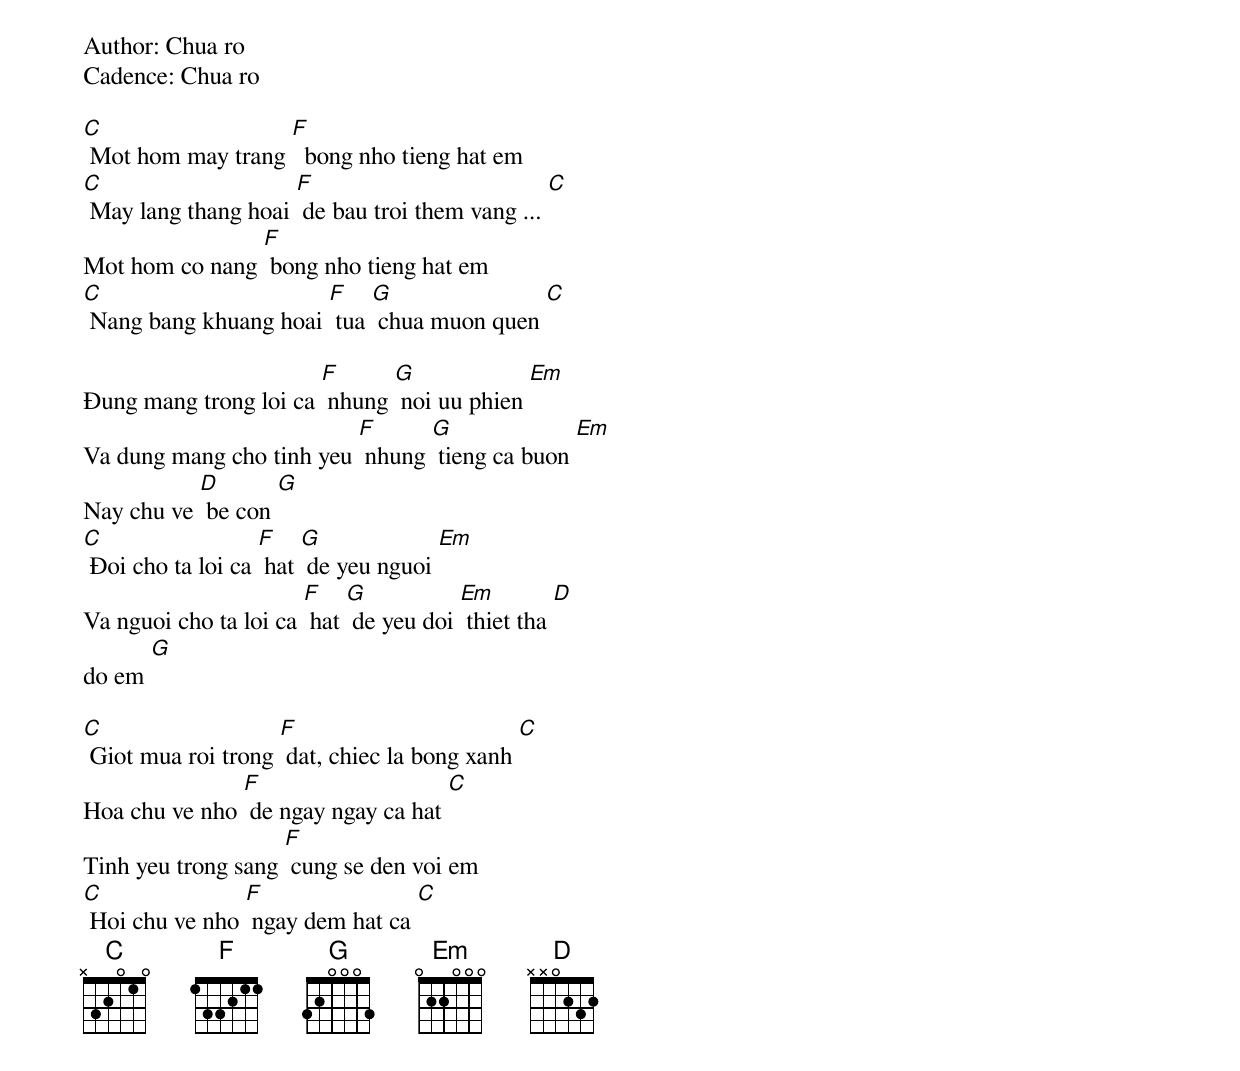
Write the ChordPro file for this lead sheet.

Author: Chua ro
Cadence: Chua ro

[C] Mot hom may trang [F]  bong nho tieng hat em
[C] May lang thang hoai [F] de bau troi them vang ... [C]
Mot hom co nang [F] bong nho tieng hat em
[C] Nang bang khuang hoai [F] tua [G] chua muon quen [C]

Ðung mang trong loi ca [F] nhung [G] noi uu phien [Em]
Va dung mang cho tinh yeu [F] nhung [G] tieng ca buon [Em]
Nay chu ve [D] be con [G]
[C] Ðoi cho ta loi ca [F] hat [G] de yeu nguoi [Em]
Va nguoi cho ta loi ca [F] hat [G] de yeu doi [Em] thiet tha [D]
do em [G]

[C] Giot mua roi trong [F] dat, chiec la bong xanh [C]
Hoa chu ve nho [F] de ngay ngay ca hat [C]
Tinh yeu trong sang [F] cung se den voi em
[C] Hoi chu ve nho [F] ngay dem hat ca [C]
